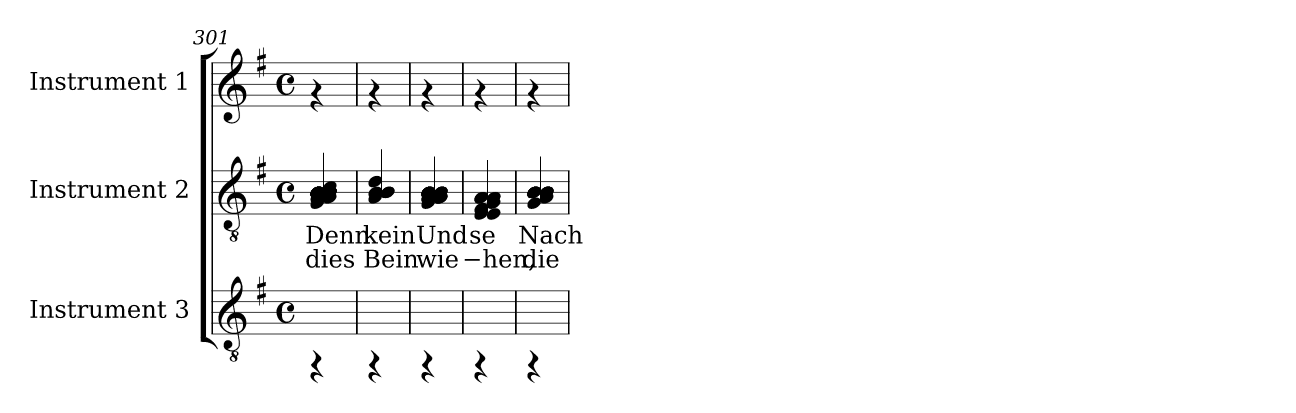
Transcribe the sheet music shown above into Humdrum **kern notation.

**kern	**kern	**text	**text	**kern
*part3	*part2	*part2	*part2	*part1
*staff3	*staff2	*staff2	*staff2	*staff1
*I"Instrument 3	*I"Instrument 2	*	*	*I"Instrument 1
!!LO:LB:g=z
*clefGv2	*clefGv2	*	*	*clefG2
*k[f#]	*k[f#]	*	*	*k[f#]
*G:	*G:	*	*	*G:
*M4/4	*M4/4	*	*	*M4/4
*met(c)	*met(c)	*	*	*met(c)
=301	=301	=301	=301	=301
!	!	!LO:LY:b:rj	!LO:LY:b:rj	!
4rFF	4c/ 4B/ 4B/ 4B/ 4B/ 4B/ 4B/ 4B/ 4B/ 4B/ 4B/ 4B/ 4B/ 4B/ 4B/ 4B/ 4A/ 4A/ 4G/ 4B/	Denn	dies	4rf
!!LO:LB:g=z
=302	=302	=302	=302	=302
!	!	!LO:LY:b:rj	!LO:LY:b:rj	!
4rFF	4d/ 4B/ 4B/ 4A/ 4B/	kein	Bein	4rf
=303	=303	=303	=303	=303
!	!	!LO:LY:b:rj	!LO:LY:b:rj	!
4rFF	4B/ 4B/ 4B/ 4B/ 4B/ 4B/ 4B/ 4B/ 4B/ 4A/ 4A/ 4A/ 4A/ 4G/ 4A/	Und	wie	4rf
!!LO:LB:g=z
=304	=304	=304	=304	=304
!	!	!LO:LY:b:rj	!LO:LY:b:rj	!
4rFF	4A/ 4A/ 4A/ 4A/ 4G/ 4F#/ 4E/ 4E/	se	−hen,	4rf
=305	=305	=305	=305	=305
!	!	!LO:LY:b:rj	!LO:LY:b:rj	!
4rFF	4B/ 4B/ 4B/ 4B/ 4B/ 4B/ 4B/ 4B/ 4B/ 4A/ 4G/ 4B/	Nach	die	4rf
=	=	=	=	=
*-	*-	*-	*-	*-
